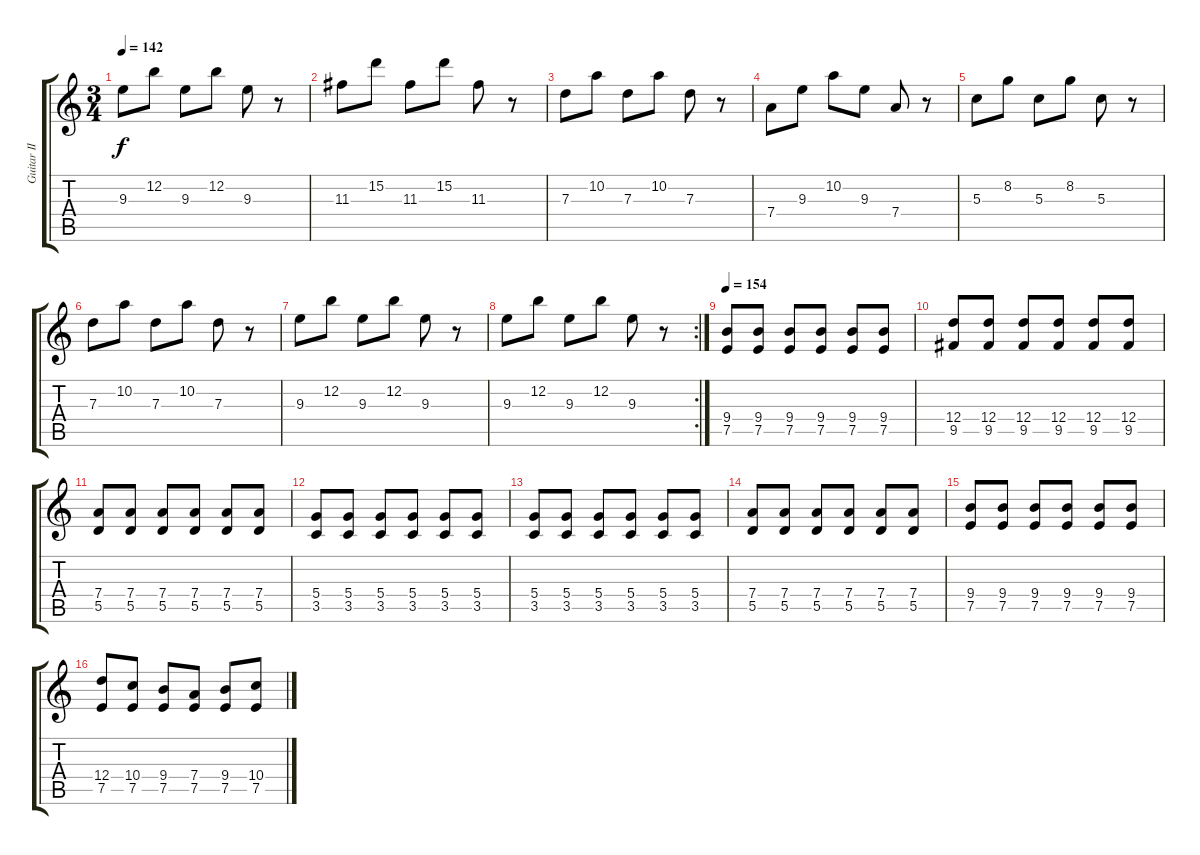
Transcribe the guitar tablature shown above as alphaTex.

\track ("Guitar II" "Guitar II") {instrument acousticguitarsteel}
\staff {score tabs}
\tuning (E4 B3 G3 D3 A2 E2) {hide}
\ts (3 4)
\tempo 142
\clef g2
\ks c
9.3.8{dy f} 12.2.8 9.3.8 12.2.8 9.3.8 r.8 |
11.3.8 15.2.8 11.3.8 15.2.8 11.3.8 r.8 |
7.3.8 10.2.8 7.3.8 10.2.8 7.3.8 r.8 |
7.4.8 9.3.8 10.2.8 9.3.8 7.4.8 r.8 |
5.3.8 8.2.8 5.3.8 8.2.8 5.3.8 r.8 |
7.3.8 10.2.8 7.3.8 10.2.8 7.3.8 r.8 |
9.3.8 12.2.8 9.3.8 12.2.8 9.3.8 r.8 |
\rc 2
9.3.8 12.2.8 9.3.8 12.2.8 9.3.8 r.8 |
\tempo 154
(9.4 7.5).8 (9.4 7.5).8 (9.4 7.5).8 (9.4 7.5).8 (9.4 7.5).8 (9.4 7.5).8 |
(12.4 9.5).8 (12.4 9.5).8 (12.4 9.5).8 (12.4 9.5).8 (12.4 9.5).8 (12.4 9.5).8 |
(7.4 5.5).8 (7.4 5.5).8 (7.4 5.5).8 (7.4 5.5).8 (7.4 5.5).8 (7.4 5.5).8 |
(5.4 3.5).8 (5.4 3.5).8 (5.4 3.5).8 (5.4 3.5).8 (5.4 3.5).8 (5.4 3.5).8 |
(5.4 3.5).8 (5.4 3.5).8 (5.4 3.5).8 (5.4 3.5).8 (5.4 3.5).8 (5.4 3.5).8 |
(7.4 5.5).8 (7.4 5.5).8 (7.4 5.5).8 (7.4 5.5).8 (7.4 5.5).8 (7.4 5.5).8 |
(9.4 7.5).8 (9.4 7.5).8 (9.4 7.5).8 (9.4 7.5).8 (9.4 7.5).8 (9.4 7.5).8 |
(12.4 7.5).8 (10.4 7.5).8 (9.4 7.5).8 (7.4 7.5).8 (9.4 7.5).8 (10.4 7.5).8
